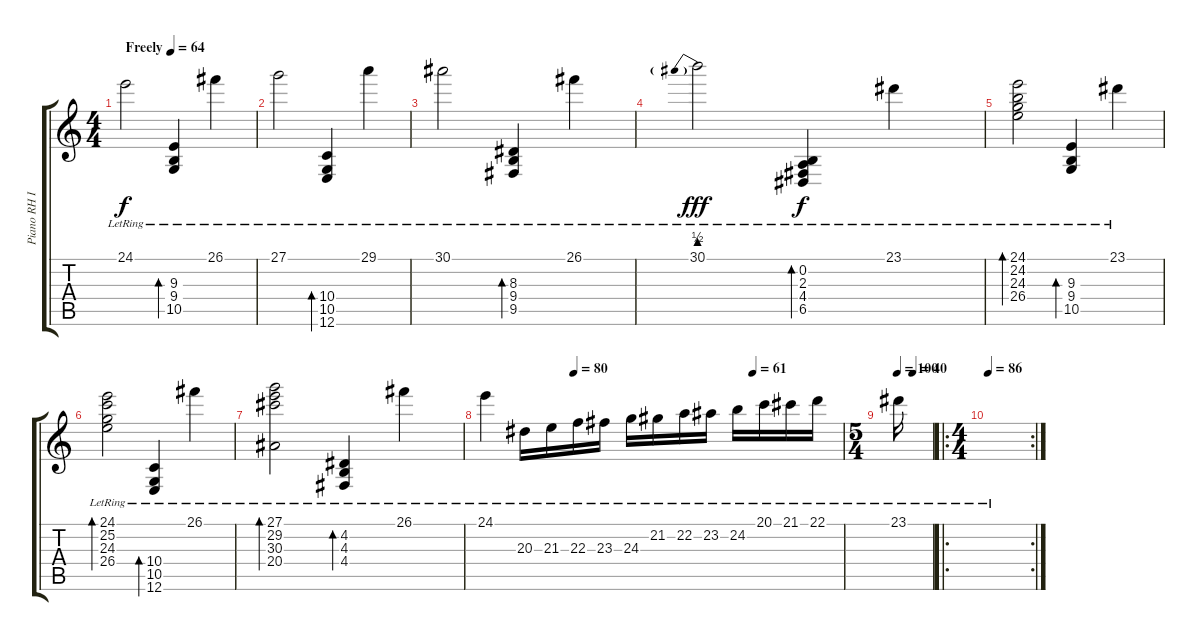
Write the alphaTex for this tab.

\track ("Piano RH Intro" "Piano RH I") {instrument acousticgrandpiano}
\staff {score tabs}
\tuning (E4 B3 G3 D3 A2 E2) {hide}
\ts (4 4)
\tempo (64 "Freely")
\clef g2
\ks c
24.1{lr}.2{dy f instrument acousticgrandpiano} (9.3{lr} 9.4{lr} 10.5{lr}).4{bd 240} 26.1{lr}.4 |
27.1{lr}.2 (10.4{lr} 10.5{lr} 12.6{lr}).4{bd 240} 29.1{lr}.4 |
30.1{lr}.2 (8.3{lr} 9.4{lr} 9.5{lr}).4{bd 240} 26.1{lr}.4 |
30.1{be (prebend 0 2 60 2) lr}.2{dy fff} (0.2{lr} 2.3{lr} 4.4{lr} 6.5{lr}).4{bd 240 dy f} 23.1{lr}.4 |
(24.1{lr} 24.2{lr} 24.3{lr} 26.4{lr}).2{bd 240} (9.3{lr} 9.4{lr} 10.5{lr}).4{bd 240} 23.1{lr}.4 |
(24.1{lr} 25.2{lr} 24.3{lr} 26.4{lr}).2{bd 240} (10.4{lr} 10.5{lr} 12.6{lr}).4{bd 240} 26.1{lr}.4 |
(27.1{lr} 29.2{lr} 30.3{lr} 20.4{lr}).2{bd 240} (4.2{lr} 4.3{lr} 4.4{lr}).4{bd 240} 26.1{lr}.4 |
\tempo (80 0.25)
\tempo (61 0.75)
24.1{lr}.4 20.3{lr}.16 21.3{lr}.16 22.3{lr}.16 23.3{lr}.16 24.3{lr}.16 21.2{lr}.16 22.2{lr}.16 23.2{lr}.16 24.2{lr}.16 20.1{lr}.16 21.1{lr}.16 22.1{lr}.16 |
\ts (5 4)
\tempo 100
\tempo (40 0.45)
23.1{lr}.16 |
\ro
\rc 2
\ts (4 4)
\tempo 86
